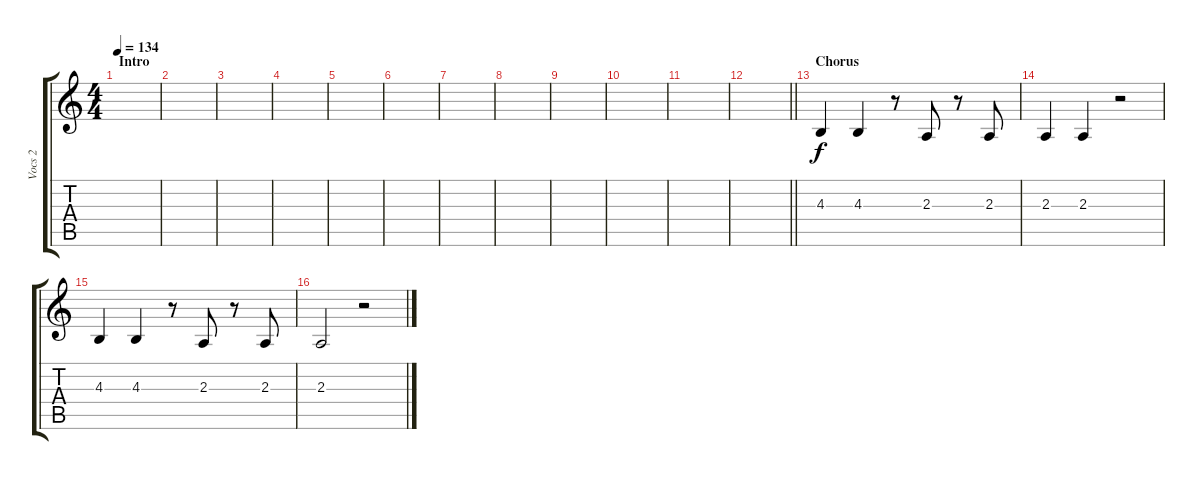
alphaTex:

\track ("Vocs 2" "Vocs 2") {instrument flute}
\staff {score tabs}
\tuning (E4 B3 G3 D3 A2 E2) {hide}
\ts (4 4)
\section ("" "Intro")
\tempo 134
\clef g2
\ks c
|
|
|
|
|
|
|
|
|
|
|
\barLineRight lightlight
|
\section ("" "Chorus")
4.3.4 4.3.4 r.8 2.3.8 r.8 2.3.8 |
2.3.4 2.3.4 r.2 |
4.3.4 4.3.4 r.8 2.3.8 r.8 2.3.8 |
2.3.2 r.2
